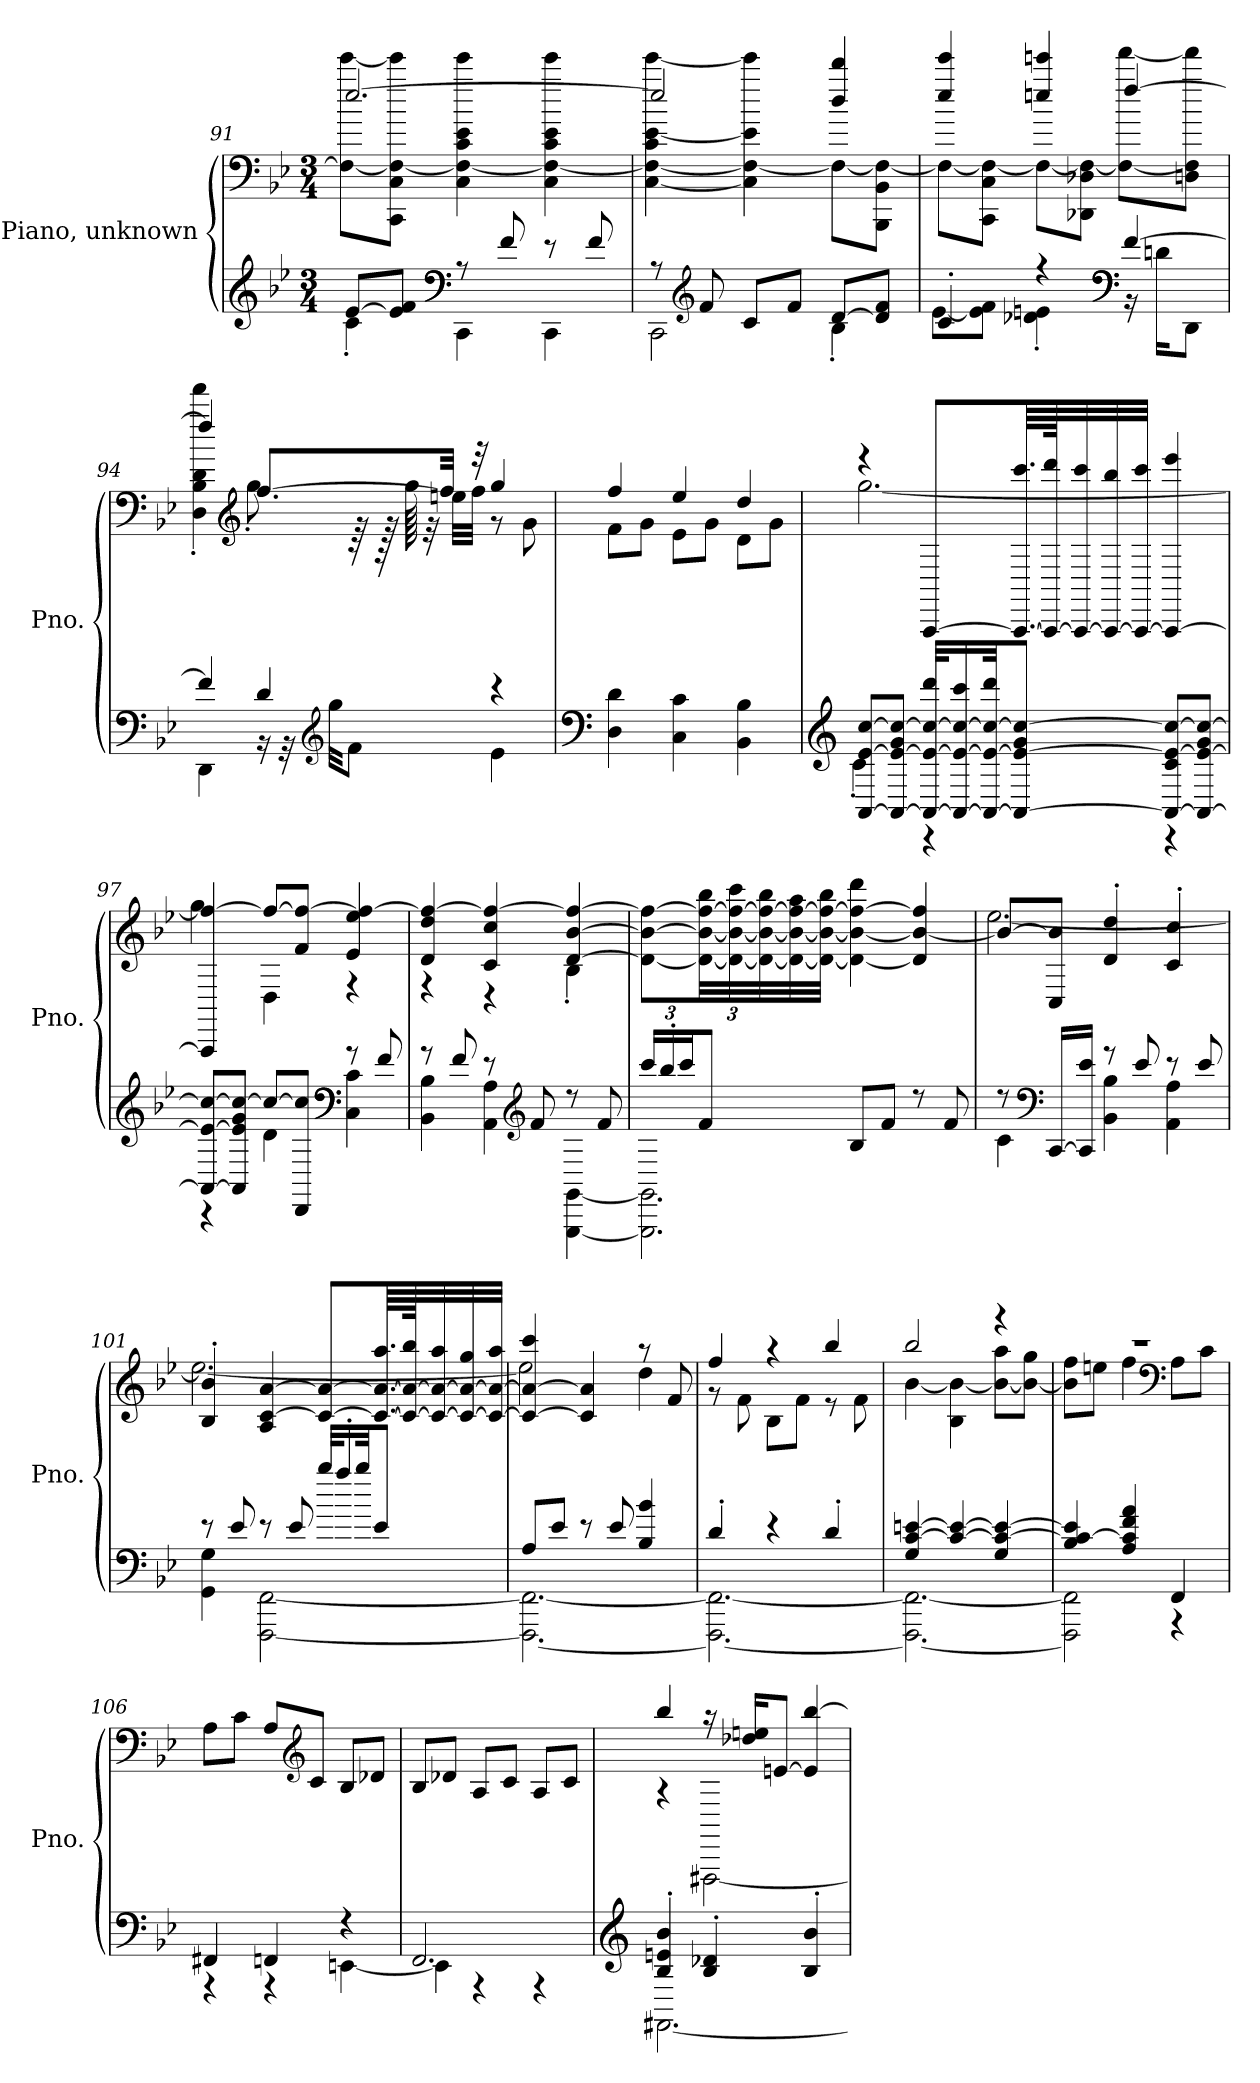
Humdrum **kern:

**kern	**kern
*part1	*part1
*staff2	*staff1
*I"Piano, unknown	*
*I'Pno.	*
*clefG2	*clefF4
*k[b-e-]	*k[b-e-]
*M3/4	*M3/4
=91	=91
*^	*^
[8e-/L	4c'\	[2.ee-/	8F\_ [8eee-\L
8e-/] 8f/J	.	.	8CC\ 8C\ 8F\_ 8eee-\]J
*clefF4	*	*	*
8r	4CC\	.	4C\ 4F\_ 4c\ 4e-\ 4eee-\
8f/	.	.	.
8r	4CC\	.	4C\ 4F\_ 4c\ 4e-\ 4eee-\
8f/	.	.	.
=92	=92	=92	=92
8r	2CC\	2ee-/]	[4C\ 4F\_ 4c\ [4e-\ [4eee-\
*clefG2	*	*	*
8f/	.	.	.
8c/L	.	.	4C\] 4F\_ 4e-\] 4eee-\]
8f/J	.	.	.
[8d/L	4B-'\	4dd/ 4ddd/	8F\L_
8d/] 8f/J	.	.	8BBB-\ 8BB-\ 8F\_J
!!LO:LB:g=z	!!
=93	=93	=93	=93
4c'/	[8e-\L	4ee-/ 4eee-/	8F\L_
.	8e-\] 8f\J	.	8CC\ 8C\ 8F\_J
4r	4d-X\' 4en\'	4een/ 4eeen/	8F\L_
.	.	.	8DD-X\ 8D-X\ 8F\_J
*clefF4	*	*	*
[4f/	16r	[4ff/	8F\_ [8fff\L
.	16dn\KL	.	.
.	8DD\J	.	8Dn\ 8F\] 8fff\]J
=94	=94	=94	=94
4f/]	4DD\	4ff/]	4D\' 4B-\' 4d\' 4fff\'
*	*	*clefG2	*
4d/	16r	[8.ff/L	8gg'\
.	32r	.	.
*clefG2	*	*	*
.	32gg\KKL	.	.
.	8f\J	.	64r
.	.	.	128r
.	.	.	128gg\
.	.	.	32r
.	.	32ff/Jkk]	32een\LLL
.	.	32r	32ff\JJJ
4r	4e-\	4gg/	8r
.	.	.	8g\
*v	*v	*	*
=95	=95	=95
*clefF4	*	*
4D\ 4d\	4ff/	8f\L
.	.	8g\J
4C\ 4c\	4ee-/	8e-\L
.	.	8g\J
4BB-\ 4B-\	4dd/	8d\L
.	.	8g\J
!!LO:PB:g=z	!!
=96	=96	=96
*clefG2	*	*
*^	*	*
[8AA/ [8e-/ [8cc/L	4c'\	4r	[2.gg\
8AA/_ 8e-/_ 8g/ 8cc/_J	.	.	.
32AA/_ 32e-/_ 32cc/_ 32ddd/KLL	4r	[8AAA/L	.
16AA/_ 16e-/_ 16cc/_ 16ccc/	.	.	.
32AA/_ 32e-/_ 32cc/_ 32ddd/JK	.	.	.
8AA/_ 8e-/_ 8g/ 8cc/_J	.	64.AAA/_ 64.ccc/LLL	.
.	.	128AAA/_ 128ddd/JK	.
.	.	32AAA/_ 32ccc/	.
.	.	32AAA/_ 32bb-/	.
.	.	32AAA/_ 32ccc/JJJ	.
8AA/_ 8c/ 8e-/_ 8cc/_L	4r	4AAA/_ 4eee-/	.
8AA/_ 8e-/_ 8g/ 8cc/_J	.	.	.
=97	=97	=97	=97
8AA/_ 8e-/_ 8cc/_L	4r	4AAA/] [4ff/	4gg\]
8AA/] 8e-/] 8g/ 8cc/_J	.	.	.
8cc/L_	4d\	8ff/L_	4D\
8DD/ 8cc/]J	.	8f/ 8ff/_J	.
*clefF4	*	*	*
8r	4C\ 4c\	4e-/ 4ee-/ 4ff/_	4r
8f/	.	.	.
=98	=98	=98	=98
8r	4BB-\ 4B-\	4d/ 4dd/ 4ff/_	4r
8f/	.	.	.
8r	4AA\ 4A\	4c/ 4cc/ 4ff/_	4r
*clefG2	*	*	*
8f/	.	.	.
8r	[4GGG\ [4GG\	[4d/ [4b-/ 4ff/_	4B-'\
8f/	.	.	.
*	*	*v	*v
!!LO:LB:g=z
=99	=99	=99
*Xbrackettup	*	*
24ccc/LL	2.GGG\] 2.GG\]	8d\_ 8b-\_ 8ff\_L
24bb-'/	.	.
24ccc/J	.	.
*	*	*Xbrackettup
8f/J	.	48d\_ 48b-\_ 48ff\_ 48bb-\LL
.	.	48d\_ 48b-\_ 48ff\_ 48ccc\
.	.	48d\_ 48b-\_ 48ff\_ 48bb-\
.	.	32d\_ 32b-\_ 32ff\_ 32aa\
.	.	32d\_ 32b-\_ 32ff\_ 32bb-\JJJ
8B-/L	.	4d\_ 4b-\_ 4ff\_ 4ddd\
8f/J	.	.
8r	.	4d/] 4b-/_ 4ff/]
8f/	.	.
=100	=100	=100
*	*	*^
8r	4c\	8b-/L_	[2.ee-\
*clefF4	*	*	*
[16CC/LL	.	8C/ 8b-/]J	.
16CC/] 16e-/JJ	.	.	.
8r	4BB-\ 4B-\	4d/' 4dd/'	.
8e-/	.	.	.
8r	4AA\ 4A\	4c/' 4cc/'	.
8e-/	.	.	.
!!LO:LB:g=z	!!
=101	=101	=101	=101
8r	4GG\ 4G\	4B-/' 4b-/'	2.ee-\_
8e-/	.	.	.
8r	[2FFF\ [2FF\	4A/ [4c/ [4a/	.
8e-/	.	.	.
32bb-/KLL	.	8c/_ 8a/_L	.
16aa'/	.	.	.
32bb-/JK	.	.	.
8e-/J	.	64.c/_ 64.a/_ 64.aa/LLL	.
.	.	128c/_ 128a/_ 128bb-/JK	.
.	.	32c/_ 32a/_ 32aa/	.
.	.	32c/_ 32a/_ 32gg/	.
.	.	32c/_ 32a/_ 32aa/JJJ	.
=102	=102	=102	=102
8A/L	2.FFF\_ 2.FF\_	4c/_ 4a/_ 4ccc/	2ee-\]
8e-/J	.	.	.
8r	.	4c/] 4a/]	.
8e-/	.	.	.
4B-/ 4b-/	.	8r	4dd\
.	.	8f/	.
=103	=103	=103	=103
4d'/	2.FFF\_ 2.FF\_	4ff/	8r
.	.	.	8f\
4r	.	4r	8B-\L
.	.	.	8f\J
4d'/	.	4bb-/	8r
.	.	.	8f\
=104	=104	=104	=104
4G/ [4c/ [4en/	2.FFF\_ 2.FF\_	2bb-/	[4b-\
4c/_ 4e/_	.	.	4B-\ 4b-\_
4G/ 4c/_ 4e/_	.	4r	8b-\_ 8aa\L
.	.	.	8b-\_ 8gg\J
!!LO:LB:g=z	!!
=105	=105	=105	=105
4B-/ 4c/_ 4e/]	2FFF\] 2FF\]	2.r	8b-\] 8ff\L
.	.	.	8een\J
4A/ 4c/] 4f/ 4a/	.	.	4ff\
*	*	*clefF4	*
4FF/	4r	.	8A\L
.	.	.	8c\J
*	*	*v	*v
=106	=106	=106
4FF#X/	4r	8A\L
.	.	8c\J
4FFn/	4r	8A/L
*	*	*clefG2
.	.	8c/J
4r	[4EEn\	8B-/L
.	.	8d-X/J
=107	=107	=107
2.FF/	4EE\]	8B-/L
.	.	8d-X/J
.	4r	8A/L
.	.	8c/J
.	4r	8A/L
.	.	8c/J
=108	=108	=108
*clefG2	*	*
*	*	*^
4B-/' 4en/' 4b-/'	[2.FF#X\	4bb-/	4r
4B-/' 4d-X/'	.	16r	[2FFF#X\
.	.	16dd-X/ 16een/KL	.
.	.	[8en/J	.
4B-/' 4b-/'	.	4e/] [4bb-/	.
*v	*v	*	*
*	*v	*v
=	=
*-	*-
